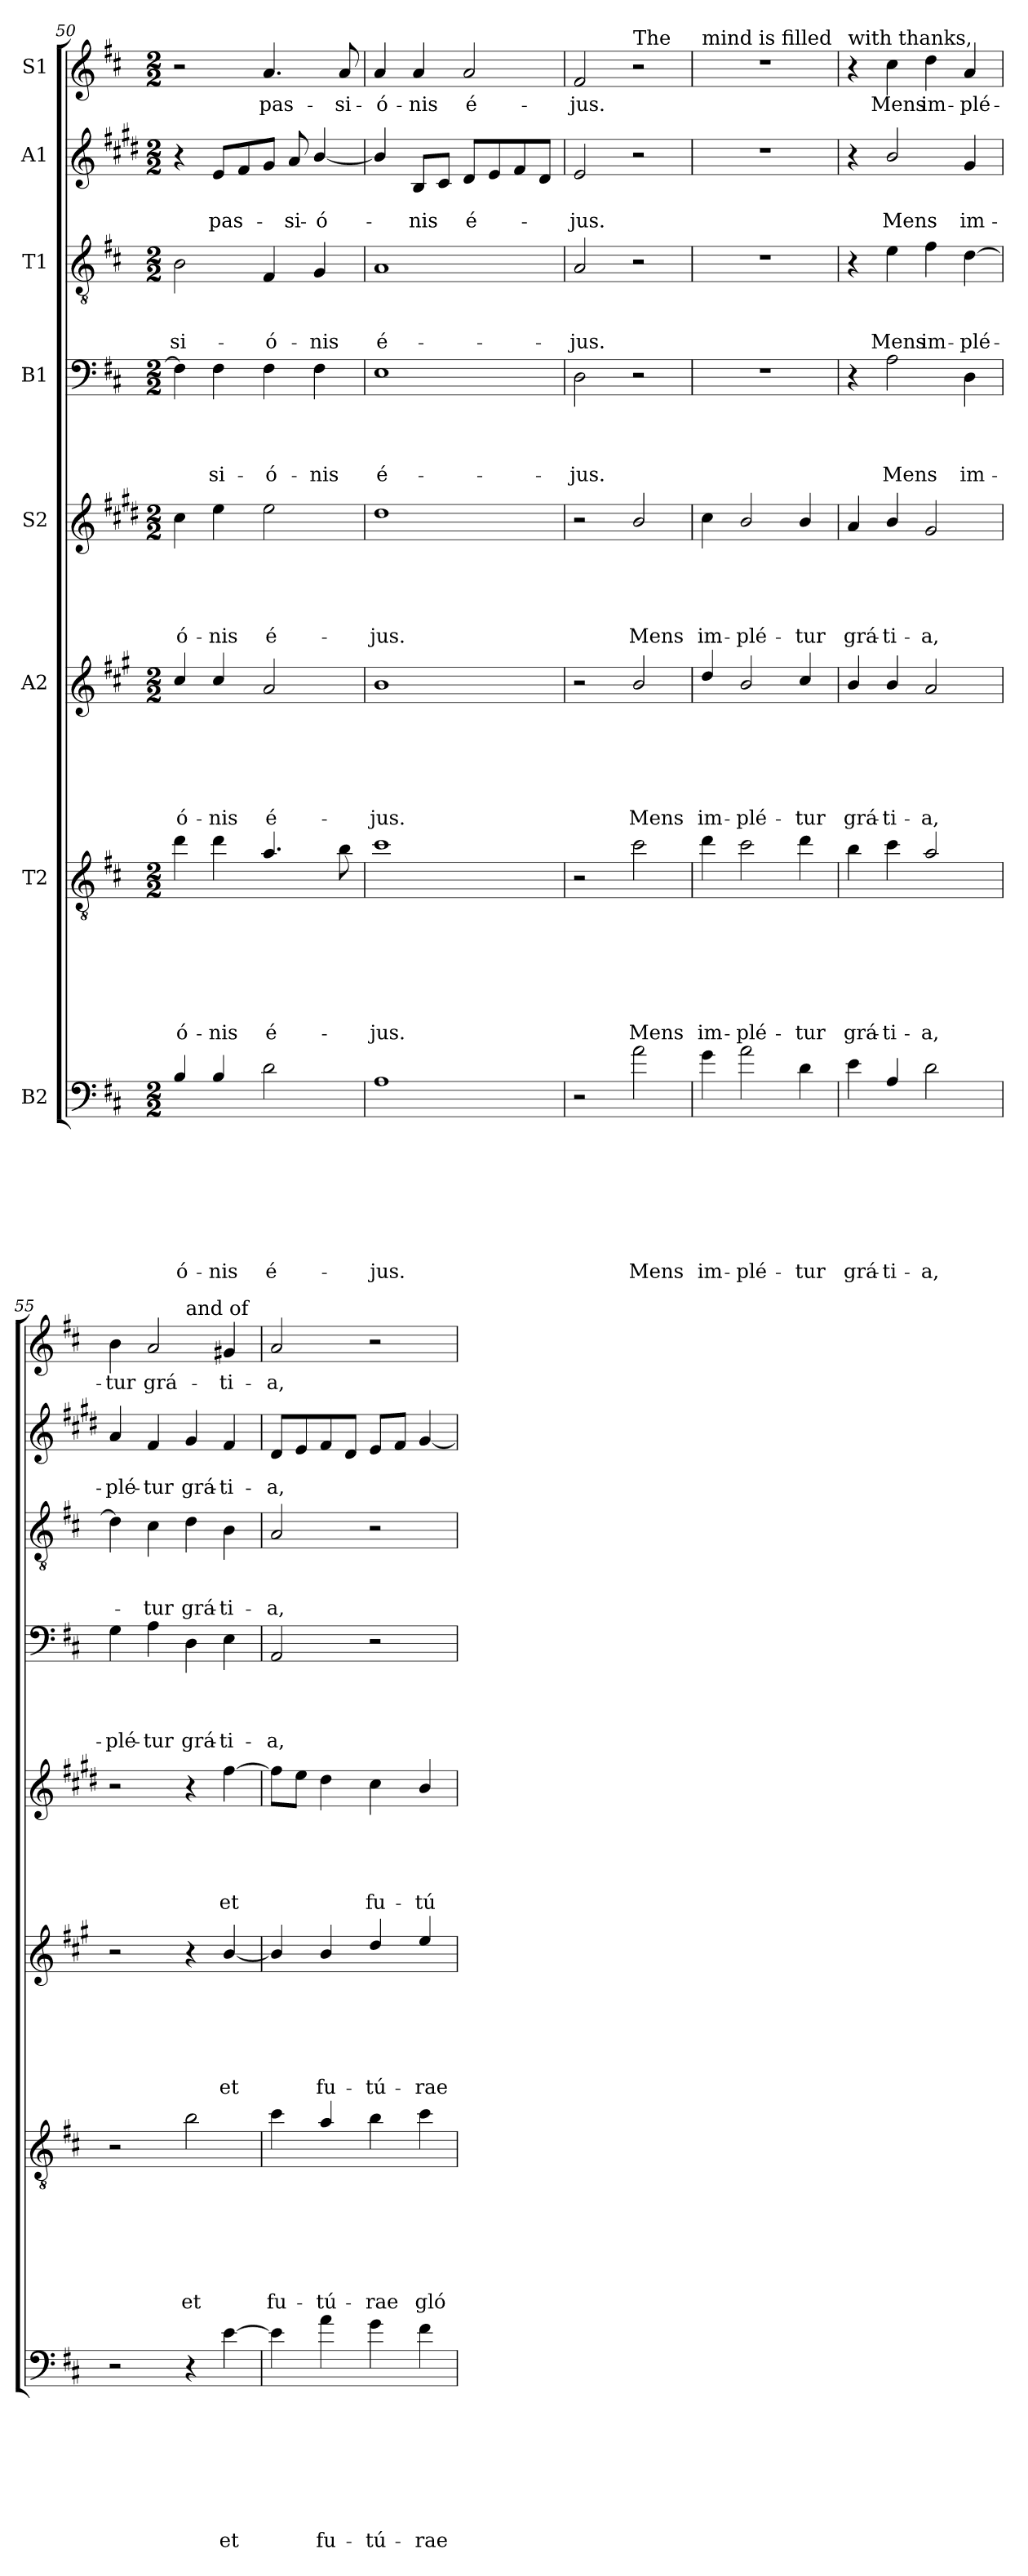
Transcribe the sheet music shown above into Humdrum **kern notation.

**kern	**text	**text	**text	**text	**text	**text	**text	**text	**kern	**text	**text	**text	**text	**text	**text	**text	**kern	**text	**text	**text	**text	**text	**text	**kern	**text	**text	**text	**text	**text	**kern	**text	**text	**text	**text	**kern	**text	**text	**text	**kern	**text	**text	**kern	**text
*part8	*part8	*part8	*part8	*part8	*part8	*part8	*part8	*part8	*part7	*part7	*part7	*part7	*part7	*part7	*part7	*part7	*part6	*part6	*part6	*part6	*part6	*part6	*part6	*part5	*part5	*part5	*part5	*part5	*part5	*part4	*part4	*part4	*part4	*part4	*part3	*part3	*part3	*part3	*part2	*part2	*part2	*part1	*part1
*staff8	*staff8	*staff8	*staff8	*staff8	*staff8	*staff8	*staff8	*staff8	*staff7	*staff7	*staff7	*staff7	*staff7	*staff7	*staff7	*staff7	*staff6	*staff6	*staff6	*staff6	*staff6	*staff6	*staff6	*staff5	*staff5	*staff5	*staff5	*staff5	*staff5	*staff4	*staff4	*staff4	*staff4	*staff4	*staff3	*staff3	*staff3	*staff3	*staff2	*staff2	*staff2	*staff1	*staff1
*I"B2	*	*	*	*	*	*	*	*	*I"T2	*	*	*	*	*	*	*	*I"A2	*	*	*	*	*	*	*I"S2	*	*	*	*	*	*I"B1	*	*	*	*	*I"T1	*	*	*	*I"A1	*	*	*I"S1	*
*clefF4	*	*	*	*	*	*	*	*	*clefGv2	*	*	*	*	*	*	*	*clefG2	*	*	*	*	*	*	*clefG2	*	*	*	*	*	*clefF4	*	*	*	*	*clefGv2	*	*	*	*clefG2	*	*	*clefG2	*
*ITrd7c12	*	*	*	*	*	*	*	*	*ITrd8c14	*	*	*	*	*	*	*	*ITrd4c7	*	*	*	*	*	*	*ITrd1c2	*	*	*	*	*	*	*	*	*	*	*	*	*	*	*ITrd1c2	*	*	*	*
*k[f#c#]	*	*	*	*	*	*	*	*	*k[f#c#]	*	*	*	*	*	*	*	*k[f#c#]	*	*	*	*	*	*	*k[f#c#]	*	*	*	*	*	*k[f#c#]	*	*	*	*	*k[f#c#]	*	*	*	*k[f#c#]	*	*	*k[f#c#]	*
*D:	*	*	*	*	*	*	*	*	*D:	*	*	*	*	*	*	*	*D:	*	*	*	*	*	*	*D:	*	*	*	*	*	*D:	*	*	*	*	*D:	*	*	*	*D:	*	*	*D:	*
*M2/2	*	*	*	*	*	*	*	*	*M2/2	*	*	*	*	*	*	*	*M2/2	*	*	*	*	*	*	*M2/2	*	*	*	*	*	*M2/2	*	*	*	*	*M2/2	*	*	*	*M2/2	*	*	*M2/2	*
=50	=50	=50	=50	=50	=50	=50	=50	=50	=50	=50	=50	=50	=50	=50	=50	=50	=50	=50	=50	=50	=50	=50	=50	=50	=50	=50	=50	=50	=50	=50	=50	=50	=50	=50	=50	=50	=50	=50	=50	=50	=50	=50	=50
!	!	!	!	!	!	!	!	!LO:LY:b	!	!	!	!	!	!	!	!LO:LY:b	!	!	!	!	!	!	!LO:LY:b	!	!	!	!	!	!LO:LY:b	!	!	!	!	!	!	!	!	!LO:LY:b	!	!	!	!	!
4BB/	.	.	.	.	.	.	.	-ó-	4d\	.	.	.	.	.	.	-ó-	4f#/	.	.	.	.	.	-ó-	4b\	.	.	.	.	-ó-	4F#\]	.	.	.	.	2B\	.	.	-si-	4r	.	.	2r	.
!	!	!	!	!	!	!	!	!LO:LY:b	!	!	!	!	!	!	!	!LO:LY:b	!	!	!	!	!	!	!LO:LY:b	!	!	!	!	!	!LO:LY:b	!	!	!	!	!LO:LY:b	!	!	!	!	!	!	!LO:LY:b	!	!
4BB/	.	.	.	.	.	.	.	-nis	4d\	.	.	.	.	.	.	-nis	4f#/	.	.	.	.	.	-nis	4dd\	.	.	.	.	-nis	4F#\	.	.	.	-si-	.	.	.	.	8d/L	.	pas-	.	.
.	.	.	.	.	.	.	.	.	.	.	.	.	.	.	.	.	.	.	.	.	.	.	.	.	.	.	.	.	.	.	.	.	.	.	.	.	.	.	8e/	.	.	.	.
!	!	!	!	!	!	!	!	!LO:LY:b	!	!	!	!	!	!	!	!LO:LY:b	!	!	!	!	!	!	!LO:LY:b	!	!	!	!	!	!LO:LY:b	!	!	!	!	!LO:LY:b	!	!	!	!LO:LY:b	!	!	!	!	!LO:LY:b
2D\	.	.	.	.	.	.	.	é-	4.A/	.	.	.	.	.	.	é-	2d/	.	.	.	.	.	é-	2dd\	.	.	.	.	é-	4F#\	.	.	.	-ó-	4F#/	.	.	-ó-	8f#/J	.	.	4.a/	pas-
!	!	!	!	!	!	!	!	!	!	!	!	!	!	!	!	!	!	!	!	!	!	!	!	!	!	!	!	!	!	!	!	!	!	!	!	!	!	!	!	!	!LO:LY:b	!	!
.	.	.	.	.	.	.	.	.	.	.	.	.	.	.	.	.	.	.	.	.	.	.	.	.	.	.	.	.	.	.	.	.	.	.	.	.	.	.	8g/	.	-si-	.	.
!	!	!	!	!	!	!	!	!	!	!	!	!	!	!	!	!	!	!	!	!	!	!	!	!	!	!	!	!	!	!	!	!	!	!LO:LY:b	!	!	!	!LO:LY:b	!	!	!LO:LY:b	!	!
.	.	.	.	.	.	.	.	.	.	.	.	.	.	.	.	.	.	.	.	.	.	.	.	.	.	.	.	.	.	4F#\	.	.	.	-nis	4G/	.	.	-nis	[4a/	.	-ó-	.	.
!	!	!	!	!	!	!	!	!	!	!	!	!	!	!	!	!	!	!	!	!	!	!	!	!	!	!	!	!	!	!	!	!	!	!	!	!	!	!	!	!	!	!	!LO:LY:b
.	.	.	.	.	.	.	.	.	8B\	.	.	.	.	.	.	.	.	.	.	.	.	.	.	.	.	.	.	.	.	.	.	.	.	.	.	.	.	.	.	.	.	8a/	-si-
=51	=51	=51	=51	=51	=51	=51	=51	=51	=51	=51	=51	=51	=51	=51	=51	=51	=51	=51	=51	=51	=51	=51	=51	=51	=51	=51	=51	=51	=51	=51	=51	=51	=51	=51	=51	=51	=51	=51	=51	=51	=51	=51	=51
!	!	!	!	!	!	!	!	!LO:LY:b	!	!	!	!	!	!	!	!LO:LY:b	!	!	!	!	!	!	!LO:LY:b	!	!	!	!	!	!LO:LY:b	!	!	!	!	!LO:LY:b	!	!	!	!LO:LY:b	!	!	!	!	!LO:LY:b
1AA	.	.	.	.	.	.	.	-jus.	1c#	.	.	.	.	.	.	-jus.	1e	.	.	.	.	.	-jus.	1cc#	.	.	.	.	-jus.	1E	.	.	.	é-	1A	.	.	é-	4a/]	.	.	4a/	-ó-
!	!	!	!	!	!	!	!	!	!	!	!	!	!	!	!	!	!	!	!	!	!	!	!	!	!	!	!	!	!	!	!	!	!	!	!	!	!	!	!	!	!LO:LY:b	!	!LO:LY:b
.	.	.	.	.	.	.	.	.	.	.	.	.	.	.	.	.	.	.	.	.	.	.	.	.	.	.	.	.	.	.	.	.	.	.	.	.	.	.	8A/L	.	-nis	4a/	-nis
.	.	.	.	.	.	.	.	.	.	.	.	.	.	.	.	.	.	.	.	.	.	.	.	.	.	.	.	.	.	.	.	.	.	.	.	.	.	.	8B/J	.	.	.	.
!	!	!	!	!	!	!	!	!	!	!	!	!	!	!	!	!	!	!	!	!	!	!	!	!	!	!	!	!	!	!	!	!	!	!	!	!	!	!	!	!	!LO:LY:b	!	!LO:LY:b
.	.	.	.	.	.	.	.	.	.	.	.	.	.	.	.	.	.	.	.	.	.	.	.	.	.	.	.	.	.	.	.	.	.	.	.	.	.	.	8c#/L	.	é-	2a/	é-
.	.	.	.	.	.	.	.	.	.	.	.	.	.	.	.	.	.	.	.	.	.	.	.	.	.	.	.	.	.	.	.	.	.	.	.	.	.	.	8d/	.	.	.	.
.	.	.	.	.	.	.	.	.	.	.	.	.	.	.	.	.	.	.	.	.	.	.	.	.	.	.	.	.	.	.	.	.	.	.	.	.	.	.	8e/	.	.	.	.
.	.	.	.	.	.	.	.	.	.	.	.	.	.	.	.	.	.	.	.	.	.	.	.	.	.	.	.	.	.	.	.	.	.	.	.	.	.	.	8c#/J	.	.	.	.
=52	=52	=52	=52	=52	=52	=52	=52	=52	=52	=52	=52	=52	=52	=52	=52	=52	=52	=52	=52	=52	=52	=52	=52	=52	=52	=52	=52	=52	=52	=52	=52	=52	=52	=52	=52	=52	=52	=52	=52	=52	=52	=52	=52
!	!	!	!	!	!	!	!	!	!	!	!	!	!	!	!	!	!	!	!	!	!	!	!	!	!	!	!	!	!	!	!	!	!	!LO:LY:b	!	!	!	!LO:LY:b	!	!	!LO:LY:b	!	!LO:LY:b
2r	.	.	.	.	.	.	.	.	2r	.	.	.	.	.	.	.	2r	.	.	.	.	.	.	2r	.	.	.	.	.	2D\	.	.	.	-jus.	2A/	.	.	-jus.	2d/	.	-jus.	2f#/	-jus.
!	!	!	!	!	!	!	!	!	!	!	!	!	!	!	!	!	!	!	!	!	!	!	!	!	!	!	!	!	!	!	!	!	!	!	!	!	!	!	!	!	!	!LO:TX:a:t=The	!
!	!	!	!	!	!	!	!	!LO:LY:b	!	!	!	!	!	!	!	!LO:LY:b	!	!	!	!	!	!	!LO:LY:b	!	!	!	!	!	!LO:LY:b	!	!	!	!	!	!	!	!	!	!	!	!	!	!
2A\	.	.	.	.	.	.	.	Mens	2c#\	.	.	.	.	.	.	Mens	2e/	.	.	.	.	.	Mens	2a/	.	.	.	.	Mens	2r	.	.	.	.	2r	.	.	.	2r	.	.	2r	.
=53	=53	=53	=53	=53	=53	=53	=53	=53	=53	=53	=53	=53	=53	=53	=53	=53	=53	=53	=53	=53	=53	=53	=53	=53	=53	=53	=53	=53	=53	=53	=53	=53	=53	=53	=53	=53	=53	=53	=53	=53	=53	=53	=53
!	!	!	!	!	!	!	!	!	!	!	!	!	!	!	!	!	!	!	!	!	!	!	!	!	!	!	!	!	!	!	!	!	!	!	!	!	!	!	!	!	!	!LO:TX:a:t=mind is filled	!
!	!	!	!	!	!	!	!	!LO:LY:b	!	!	!	!	!	!	!	!LO:LY:b	!	!	!	!	!	!	!LO:LY:b	!	!	!	!	!	!LO:LY:b	!	!	!	!	!	!	!	!	!	!	!	!	!	!
4G\	.	.	.	.	.	.	.	im-	4d\	.	.	.	.	.	.	im-	4g/	.	.	.	.	.	im-	4b\	.	.	.	.	im-	1r	.	.	.	.	1r	.	.	.	1r	.	.	1r	.
!	!	!	!	!	!	!	!	!LO:LY:b	!	!	!	!	!	!	!	!LO:LY:b	!	!	!	!	!	!	!LO:LY:b	!	!	!	!	!	!LO:LY:b	!	!	!	!	!	!	!	!	!	!	!	!	!	!
2A\	.	.	.	.	.	.	.	-plé-	2c#\	.	.	.	.	.	.	-plé-	2e/	.	.	.	.	.	-plé-	2a/	.	.	.	.	-plé-	.	.	.	.	.	.	.	.	.	.	.	.	.	.
!	!	!	!	!	!	!	!	!LO:LY:b	!	!	!	!	!	!	!	!LO:LY:b	!	!	!	!	!	!	!LO:LY:b	!	!	!	!	!	!LO:LY:b	!	!	!	!	!	!	!	!	!	!	!	!	!	!
4D\	.	.	.	.	.	.	.	-tur	4d\	.	.	.	.	.	.	-tur	4f#/	.	.	.	.	.	-tur	4a/	.	.	.	.	-tur	.	.	.	.	.	.	.	.	.	.	.	.	.	.
=54	=54	=54	=54	=54	=54	=54	=54	=54	=54	=54	=54	=54	=54	=54	=54	=54	=54	=54	=54	=54	=54	=54	=54	=54	=54	=54	=54	=54	=54	=54	=54	=54	=54	=54	=54	=54	=54	=54	=54	=54	=54	=54	=54
!	!	!	!	!	!	!	!	!	!	!	!	!	!	!	!	!	!	!	!	!	!	!	!	!	!	!	!	!	!	!	!	!	!	!	!	!	!	!	!	!	!	!LO:TX:a:t=with thanks,	!
!	!	!	!	!	!	!	!	!LO:LY:b	!	!	!	!	!	!	!	!LO:LY:b	!	!	!	!	!	!	!LO:LY:b	!	!	!	!	!	!LO:LY:b	!	!	!	!	!	!	!	!	!	!	!	!	!	!
4E\	.	.	.	.	.	.	.	grá-	4B\	.	.	.	.	.	.	grá-	4e/	.	.	.	.	.	grá-	4g/	.	.	.	.	grá-	4r	.	.	.	.	4r	.	.	.	4r	.	.	4r	.
!	!	!	!	!	!	!	!	!LO:LY:b	!	!	!	!	!	!	!	!LO:LY:b	!	!	!	!	!	!	!LO:LY:b	!	!	!	!	!	!LO:LY:b	!	!	!	!	!LO:LY:b	!	!	!	!LO:LY:b	!	!	!LO:LY:b	!	!LO:LY:b
4AA/	.	.	.	.	.	.	.	-ti-	4c#\	.	.	.	.	.	.	-ti-	4e/	.	.	.	.	.	-ti-	4a/	.	.	.	.	-ti-	2A\	.	.	.	Mens	4e\	.	.	Mens	2a/	.	Mens	4cc#\	Mens
!	!	!	!	!	!	!	!	!LO:LY:b	!	!	!	!	!	!	!	!LO:LY:b	!	!	!	!	!	!	!LO:LY:b	!	!	!	!	!	!LO:LY:b	!	!	!	!	!	!	!	!	!LO:LY:b	!	!	!	!	!LO:LY:b
2D\	.	.	.	.	.	.	.	-a,	2A/	.	.	.	.	.	.	-a,	2d/	.	.	.	.	.	-a,	2f#/	.	.	.	.	-a,	.	.	.	.	.	4f#\	.	.	im-	.	.	.	4dd\	im-
!	!	!	!	!	!	!	!	!	!	!	!	!	!	!	!	!	!	!	!	!	!	!	!	!	!	!	!	!	!	!	!	!	!	!LO:LY:b	!	!	!	!LO:LY:b	!	!	!LO:LY:b	!	!LO:LY:b
.	.	.	.	.	.	.	.	.	.	.	.	.	.	.	.	.	.	.	.	.	.	.	.	.	.	.	.	.	.	4D\	.	.	.	im-	[4d\	.	.	-plé-	4f#/	.	im-	4a/	-plé-
!!LO:PB:g=z
=55	=55	=55	=55	=55	=55	=55	=55	=55	=55	=55	=55	=55	=55	=55	=55	=55	=55	=55	=55	=55	=55	=55	=55	=55	=55	=55	=55	=55	=55	=55	=55	=55	=55	=55	=55	=55	=55	=55	=55	=55	=55	=55	=55
!	!	!	!	!	!	!	!	!	!	!	!	!	!	!	!	!	!	!	!	!	!	!	!	!	!	!	!	!	!	!	!	!	!	!LO:LY:b	!	!	!	!	!	!	!LO:LY:b	!	!LO:LY:b
*	*	*	*	*	*	*	*	*	*	*	*	*	*	*	*	*	*	*	*	*	*	*	*	*	*	*	*	*	*	*	*	*	*	*	*	*	*	*	*	*	*	*^	*
2r	.	.	.	.	.	.	.	.	2r	.	.	.	.	.	.	.	2r	.	.	.	.	.	.	2r	.	.	.	.	.	4G\	.	.	.	-plé-	4d\]	.	.	.	4g/	.	-plé-	4b\	2ryy	-tur
!	!	!	!	!	!	!	!	!	!	!	!	!	!	!	!	!	!	!	!	!	!	!	!	!	!	!	!	!	!	!	!	!	!	!LO:LY:b	!	!	!	!LO:LY:b	!	!	!LO:LY:b	!	!	!LO:LY:b
.	.	.	.	.	.	.	.	.	.	.	.	.	.	.	.	.	.	.	.	.	.	.	.	.	.	.	.	.	.	4A\	.	.	.	-tur	4c#\	.	.	-tur	4e/	.	-tur	2a/	.	grá-
!	!	!	!	!	!	!	!	!	!	!	!	!	!	!	!	!	!	!	!	!	!	!	!	!	!	!	!	!	!	!	!	!	!	!	!	!	!	!	!	!	!	!	!LO:TX:a:t=and of	!
!	!	!	!	!	!	!	!	!	!	!	!	!	!	!	!	!LO:LY:b	!	!	!	!	!	!	!	!	!	!	!	!	!	!	!	!	!	!LO:LY:b	!	!	!	!LO:LY:b	!	!	!LO:LY:b	!	!	!
4r	.	.	.	.	.	.	.	.	2B\	.	.	.	.	.	.	et	4r	.	.	.	.	.	.	4r	.	.	.	.	.	4D\	.	.	.	grá-	4d\	.	.	grá-	4f#/	.	grá-	.	2ryy	.
!	!	!	!	!	!	!	!	!LO:LY:b	!	!	!	!	!	!	!	!	!	!	!	!	!	!	!LO:LY:b	!	!	!	!	!	!LO:LY:b	!	!	!	!	!LO:LY:b	!	!	!	!LO:LY:b	!	!	!LO:LY:b	!	!	!LO:LY:b
[4E\	.	.	.	.	.	.	.	et	.	.	.	.	.	.	.	.	[4e/	.	.	.	.	.	et	[4ee\	.	.	.	.	et	4E\	.	.	.	-ti-	4B\	.	.	-ti-	4e/	.	-ti-	4g#/	.	-ti-
=56	=56	=56	=56	=56	=56	=56	=56	=56	=56	=56	=56	=56	=56	=56	=56	=56	=56	=56	=56	=56	=56	=56	=56	=56	=56	=56	=56	=56	=56	=56	=56	=56	=56	=56	=56	=56	=56	=56	=56	=56	=56	=56	=56	=56
!	!	!	!	!	!	!	!	!	!	!	!	!	!	!	!	!	!	!	!	!	!	!	!	!	!	!	!	!	!	!	!	!	!	!	!	!	!	!	!	!	!	!LO:TX:a:t=future glory	!	!
!	!	!	!	!	!	!	!	!	!	!	!	!	!	!	!	!LO:LY:b	!	!	!	!	!	!	!	!	!	!	!	!	!	!	!	!	!	!LO:LY:b	!	!	!	!LO:LY:b	!	!	!LO:LY:b	!	!	!LO:LY:b
*	*	*	*	*	*	*	*	*	*	*	*	*	*	*	*	*	*	*	*	*	*	*	*	*	*	*	*	*	*	*	*	*	*	*	*	*	*	*	*	*	*	*v	*v	*
4E\]	.	.	.	.	.	.	.	.	4c#\	.	.	.	.	.	.	fu-	4e/]	.	.	.	.	.	.	8ee\L]	.	.	.	.	.	2AA/	.	.	.	-a,	2A/	.	.	-a,	8c#/L	.	-a,	2a/	-a,
.	.	.	.	.	.	.	.	.	.	.	.	.	.	.	.	.	.	.	.	.	.	.	.	8dd\J	.	.	.	.	.	.	.	.	.	.	.	.	.	.	8d/	.	.	.	.
!	!	!	!	!	!	!	!	!LO:LY:b	!	!	!	!	!	!	!	!LO:LY:b	!	!	!	!	!	!	!LO:LY:b	!	!	!	!	!	!	!	!	!	!	!	!	!	!	!	!	!	!	!	!
4A\	.	.	.	.	.	.	.	fu-	4A/	.	.	.	.	.	.	-tú-	4e/	.	.	.	.	.	fu-	4cc#\	.	.	.	.	.	.	.	.	.	.	.	.	.	.	8e/	.	.	.	.
.	.	.	.	.	.	.	.	.	.	.	.	.	.	.	.	.	.	.	.	.	.	.	.	.	.	.	.	.	.	.	.	.	.	.	.	.	.	.	8c#/J	.	.	.	.
!	!	!	!	!	!	!	!	!LO:LY:b	!	!	!	!	!	!	!	!LO:LY:b	!	!	!	!	!	!	!LO:LY:b	!	!	!	!	!	!LO:LY:b	!	!	!	!	!	!	!	!	!	!	!	!	!	!
4G\	.	.	.	.	.	.	.	-tú-	4B\	.	.	.	.	.	.	-rae	4g/	.	.	.	.	.	-tú-	4b\	.	.	.	.	fu-	2r	.	.	.	.	2r	.	.	.	8d/L	.	.	2r	.
.	.	.	.	.	.	.	.	.	.	.	.	.	.	.	.	.	.	.	.	.	.	.	.	.	.	.	.	.	.	.	.	.	.	.	.	.	.	.	8e/J	.	.	.	.
!	!	!	!	!	!	!	!	!LO:LY:b	!	!	!	!	!	!	!	!LO:LY:b	!	!	!	!	!	!	!LO:LY:b	!	!	!	!	!	!LO:LY:b	!	!	!	!	!	!	!	!	!	!	!	!	!	!
4F#\	.	.	.	.	.	.	.	-rae	4c#\	.	.	.	.	.	.	gló-	4a/	.	.	.	.	.	-rae	4a/	.	.	.	.	-tú-	.	.	.	.	.	.	.	.	.	[4f#/	.	.	.	.
=	=	=	=	=	=	=	=	=	=	=	=	=	=	=	=	=	=	=	=	=	=	=	=	=	=	=	=	=	=	=	=	=	=	=	=	=	=	=	=	=	=	=	=
*-	*-	*-	*-	*-	*-	*-	*-	*-	*-	*-	*-	*-	*-	*-	*-	*-	*-	*-	*-	*-	*-	*-	*-	*-	*-	*-	*-	*-	*-	*-	*-	*-	*-	*-	*-	*-	*-	*-	*-	*-	*-	*-	*-
